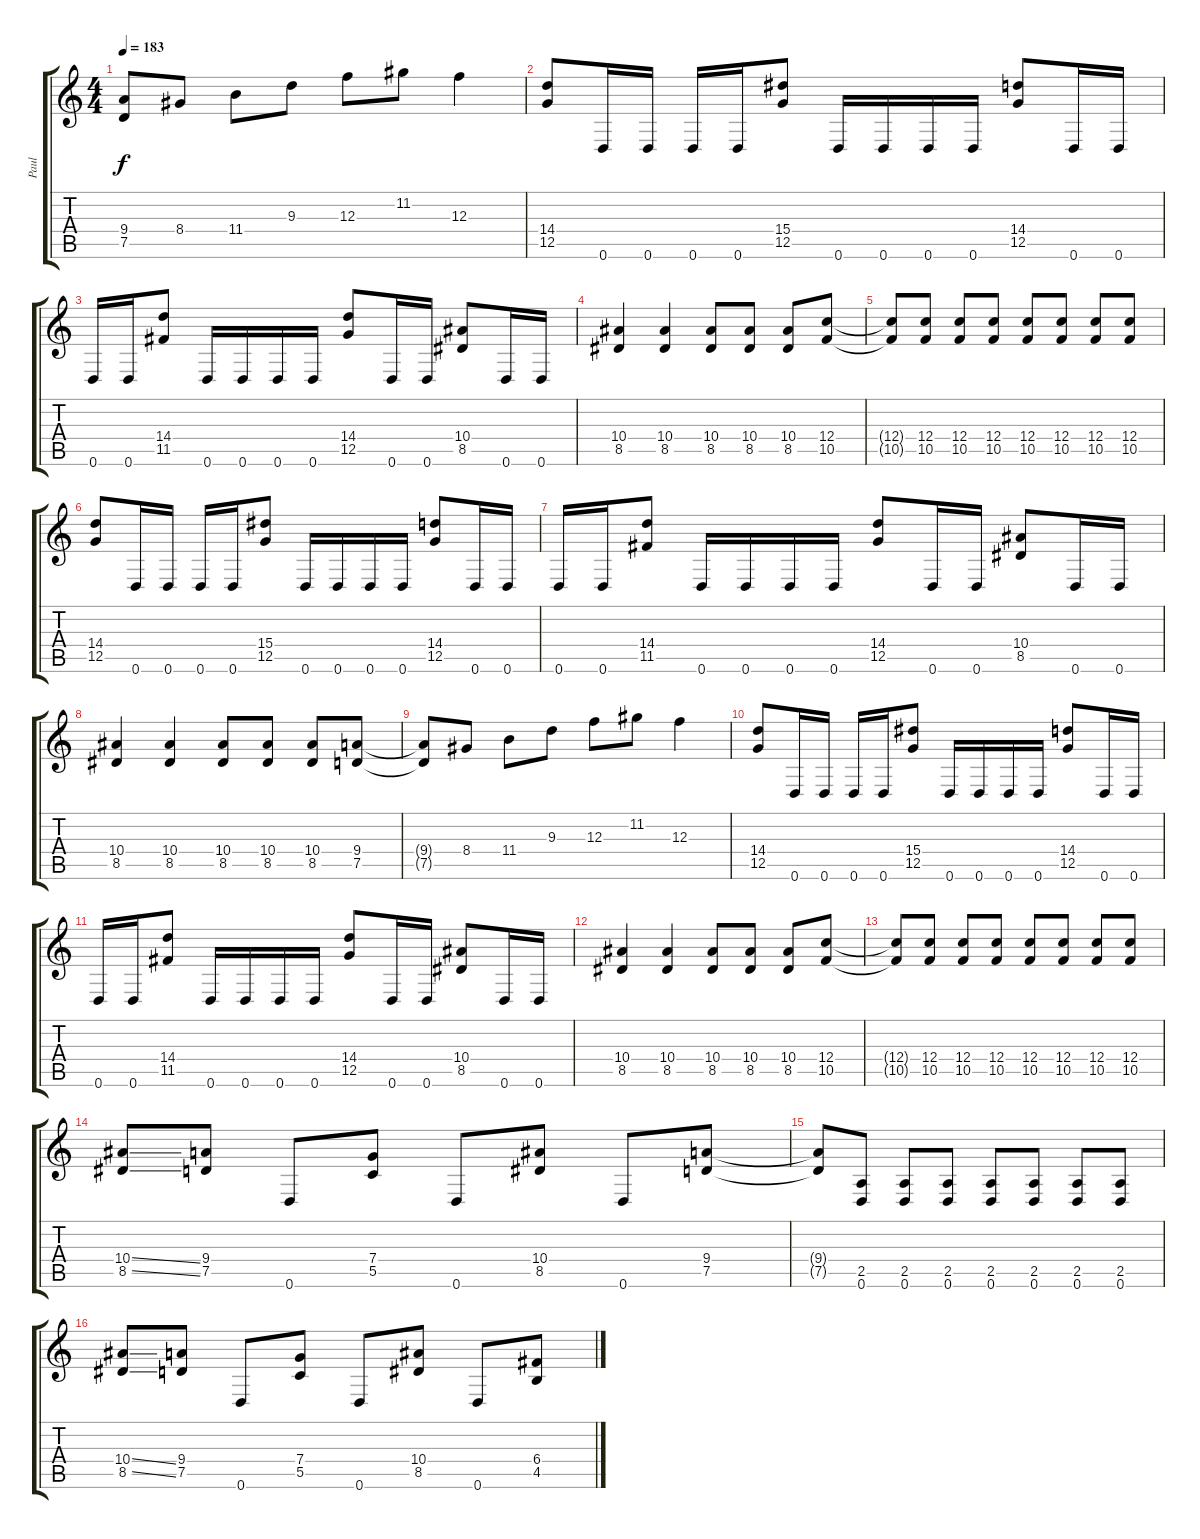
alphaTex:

\track ("Paul" "Paul") {instrument distortionguitar}
\staff {score tabs}
\tuning (D4 A3 F3 C3 G2 D2) {hide}
\ts (4 4)
\tempo 183
\clef g2
\ks c
(9.4{t} 7.5{t}).8{dy f} 8.4.8 11.4.8 9.3.8 12.3.8 11.2.8 12.3.4 |
(14.4 12.5).8 0.6.16 0.6.16 0.6.16 0.6.16 (15.4 12.5).8 0.6.16 0.6.16 0.6.16 0.6.16 (14.4 12.5).8 0.6.16 0.6.16 |
0.6.16 0.6.16 (14.4 11.5).8 0.6.16 0.6.16 0.6.16 0.6.16 (14.4 12.5).8 0.6.16 0.6.16 (10.4 8.5).8 0.6.16 0.6.16 |
(10.4 8.5).4 (10.4 8.5).4 (10.4 8.5).8 (10.4 8.5).8 (10.4 8.5).8 (12.4 10.5).8 |
(12.4{t} 10.5{t}).8 (12.4 10.5).8 (12.4 10.5).8 (12.4 10.5).8 (12.4 10.5).8 (12.4 10.5).8 (12.4 10.5).8 (12.4 10.5).8 |
(14.4 12.5).8 0.6.16 0.6.16 0.6.16 0.6.16 (15.4 12.5).8 0.6.16 0.6.16 0.6.16 0.6.16 (14.4 12.5).8 0.6.16 0.6.16 |
0.6.16 0.6.16 (14.4 11.5).8 0.6.16 0.6.16 0.6.16 0.6.16 (14.4 12.5).8 0.6.16 0.6.16 (10.4 8.5).8 0.6.16 0.6.16 |
(10.4 8.5).4 (10.4 8.5).4 (10.4 8.5).8 (10.4 8.5).8 (10.4 8.5).8 (9.4 7.5).8 |
(9.4{t} 7.5{t}).8 8.4.8 11.4.8 9.3.8 12.3.8 11.2.8 12.3.4 |
(14.4 12.5).8 0.6.16 0.6.16 0.6.16 0.6.16 (15.4 12.5).8 0.6.16 0.6.16 0.6.16 0.6.16 (14.4 12.5).8 0.6.16 0.6.16 |
0.6.16 0.6.16 (14.4 11.5).8 0.6.16 0.6.16 0.6.16 0.6.16 (14.4 12.5).8 0.6.16 0.6.16 (10.4 8.5).8 0.6.16 0.6.16 |
(10.4 8.5).4 (10.4 8.5).4 (10.4 8.5).8 (10.4 8.5).8 (10.4 8.5).8 (12.4 10.5).8 |
(12.4{t} 10.5{t}).8 (12.4 10.5).8 (12.4 10.5).8 (12.4 10.5).8 (12.4 10.5).8 (12.4 10.5).8 (12.4 10.5).8 (12.4 10.5).8 |
(10.4{ss} 8.5{ss}).8 (9.4 7.5).8 0.6.8 (7.4 5.5).8 0.6.8 (10.4 8.5).8 0.6.8 (9.4 7.5).8 |
(9.4{t} 7.5{t}).8 (2.5 0.6).8 (2.5 0.6).8 (2.5 0.6).8 (2.5 0.6).8 (2.5 0.6).8 (2.5 0.6).8 (2.5 0.6).8 |
(10.4{ss} 8.5{ss}).8 (9.4 7.5).8 0.6.8 (7.4 5.5).8 0.6.8 (10.4 8.5).8 0.6.8 (6.4 4.5).8
